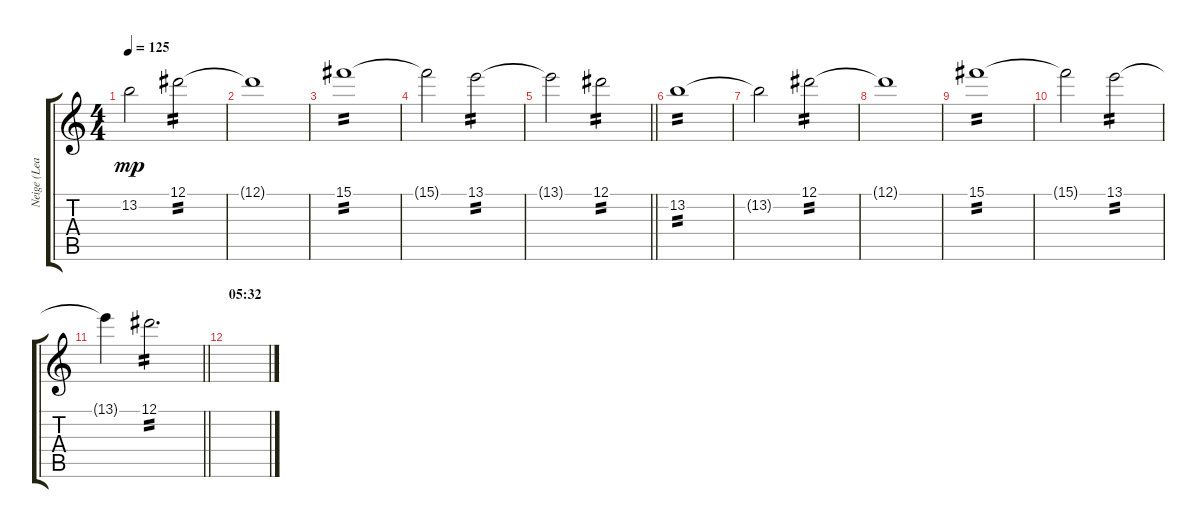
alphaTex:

\track ("Neige (Lead)" "Neige (Lea") {instrument distortionguitar}
\staff {score tabs}
\tuning (Eb4 Bb3 Gb3 Db3 Ab2 Eb2) {hide}
\ts (4 4)
\tempo 125
\clef g2
\ks c
13.2{t}.2{dy mp} 12.1.2{tp 2} |
12.1{t}.1 |
15.1.1{tp 2} |
15.1{t}.2 13.1.2{tp 2} |
\barLineRight lightlight
13.1{t}.2 12.1.2{tp 2} |
13.2.1{tp 2} |
13.2{t}.2 12.1.2{tp 2} |
12.1{t}.1 |
15.1.1{tp 2} |
15.1{t}.2 13.1.2{tp 2} |
\barLineRight lightlight
13.1{t}.4 12.1.2{d tp 2} |
\section ("" "05:32")
